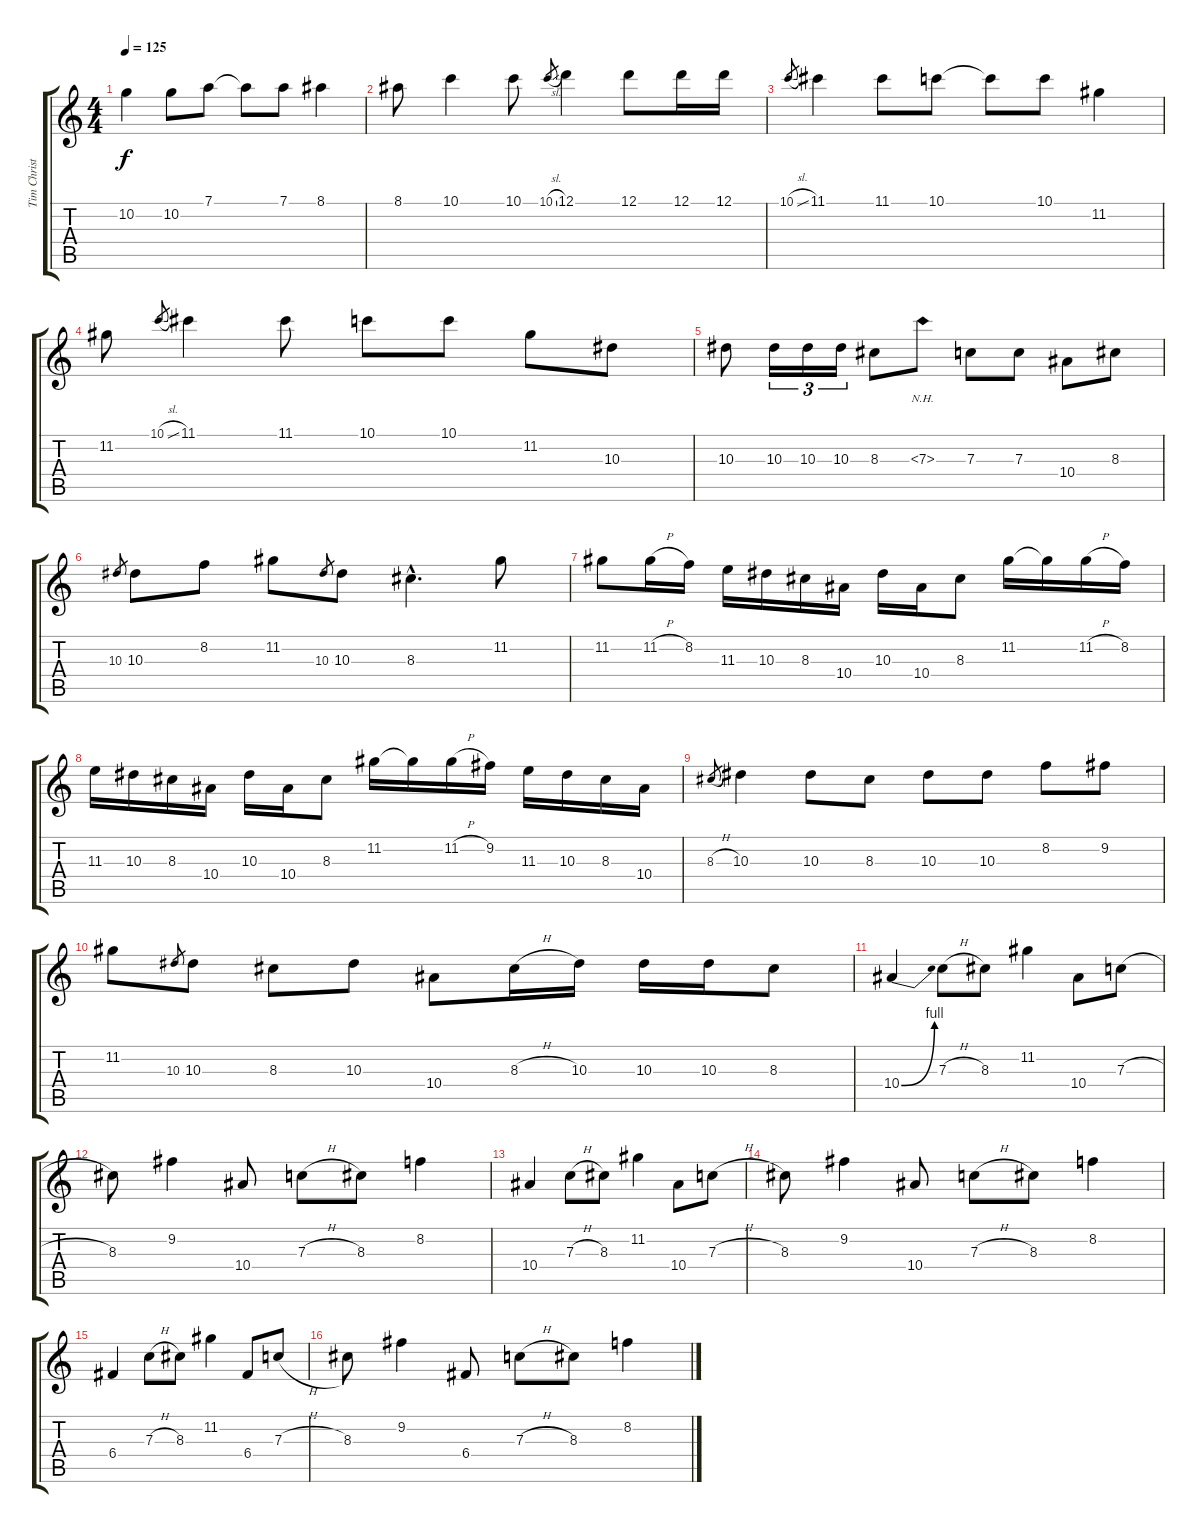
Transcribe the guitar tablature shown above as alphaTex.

\track ("Tim Christensen (Guitar)" "Tim Christ") {instrument overdrivenguitar}
\staff {score tabs}
\tuning (D4 A3 F3 C3 G2 D2) {hide}
\ts (4 4)
\tempo 125
\clef g2
\ks c
10.2.4{dy f} 10.2.8 7.1.8 7.1{t}.8 7.1.8 8.1.4 |
8.1.8 10.1.4 10.1.8 10.1{sl}.8{gr} 12.1.4 12.1.8 12.1.16 12.1.16 |
10.1{sl}.8{gr} 11.1.4 11.1.8 10.1.8 10.1{t}.8 10.1.8 11.2.4 |
11.2.8 10.1{sl}.8{gr} 11.1.4 11.1.8 10.1.8 10.1.8 11.2.8 10.3.8 |
10.3.8 10.3.16{tu (3 2)} 10.3.16{tu (3 2)} 10.3.16{tu (3 2)} 8.3.8 7.3{nh}.8 7.3.8 7.3.8 10.4.8 8.3.8 |
10.3.8{gr} 10.3.8 8.2.8 11.2.8 10.3.8{gr} 10.3.8 8.3{hac}.4{d} 11.2.8 |
11.2.8 11.2{h}.16 8.2.16 11.3.16 10.3.16 8.3.16 10.4.16 10.3.16 10.4.16 8.3.8 11.2.16 11.2{t}.16 11.2{h}.16 8.2.16 |
11.3.16 10.3.16 8.3.16 10.4.16 10.3.16 10.4.16 8.3.8 11.2.16 11.2{t}.16 11.2{h}.16 9.2.16 11.3.16 10.3.16 8.3.16 10.4.16 |
8.3{h}.8{gr} 10.3.4 10.3.8 8.3.8 10.3.8 10.3.8 8.2.8 9.2.8 |
11.2.8 10.3.8{gr} 10.3.8 8.3.8 10.3.8 10.4.8 8.3{h}.16 10.3.16 10.3.16 10.3.16 8.3.8 |
10.4{be (bend 0 0 60 4)}.4 7.3{h}.8 8.3.8 11.2.4 10.4.8 7.3{h}.8 |
8.3.8 9.2.4 10.4.8 7.3{h}.8 8.3.8 8.2.4 |
10.4.4 7.3{h}.8 8.3.8 11.2.4 10.4.8 7.3{h}.8 |
8.3.8 9.2.4 10.4.8 7.3{h}.8 8.3.8 8.2.4 |
6.4.4 7.3{h}.8 8.3.8 11.2.4 6.4.8 7.3{h}.8 |
8.3.8 9.2.4 6.4.8 7.3{h}.8 8.3.8 8.2.4
